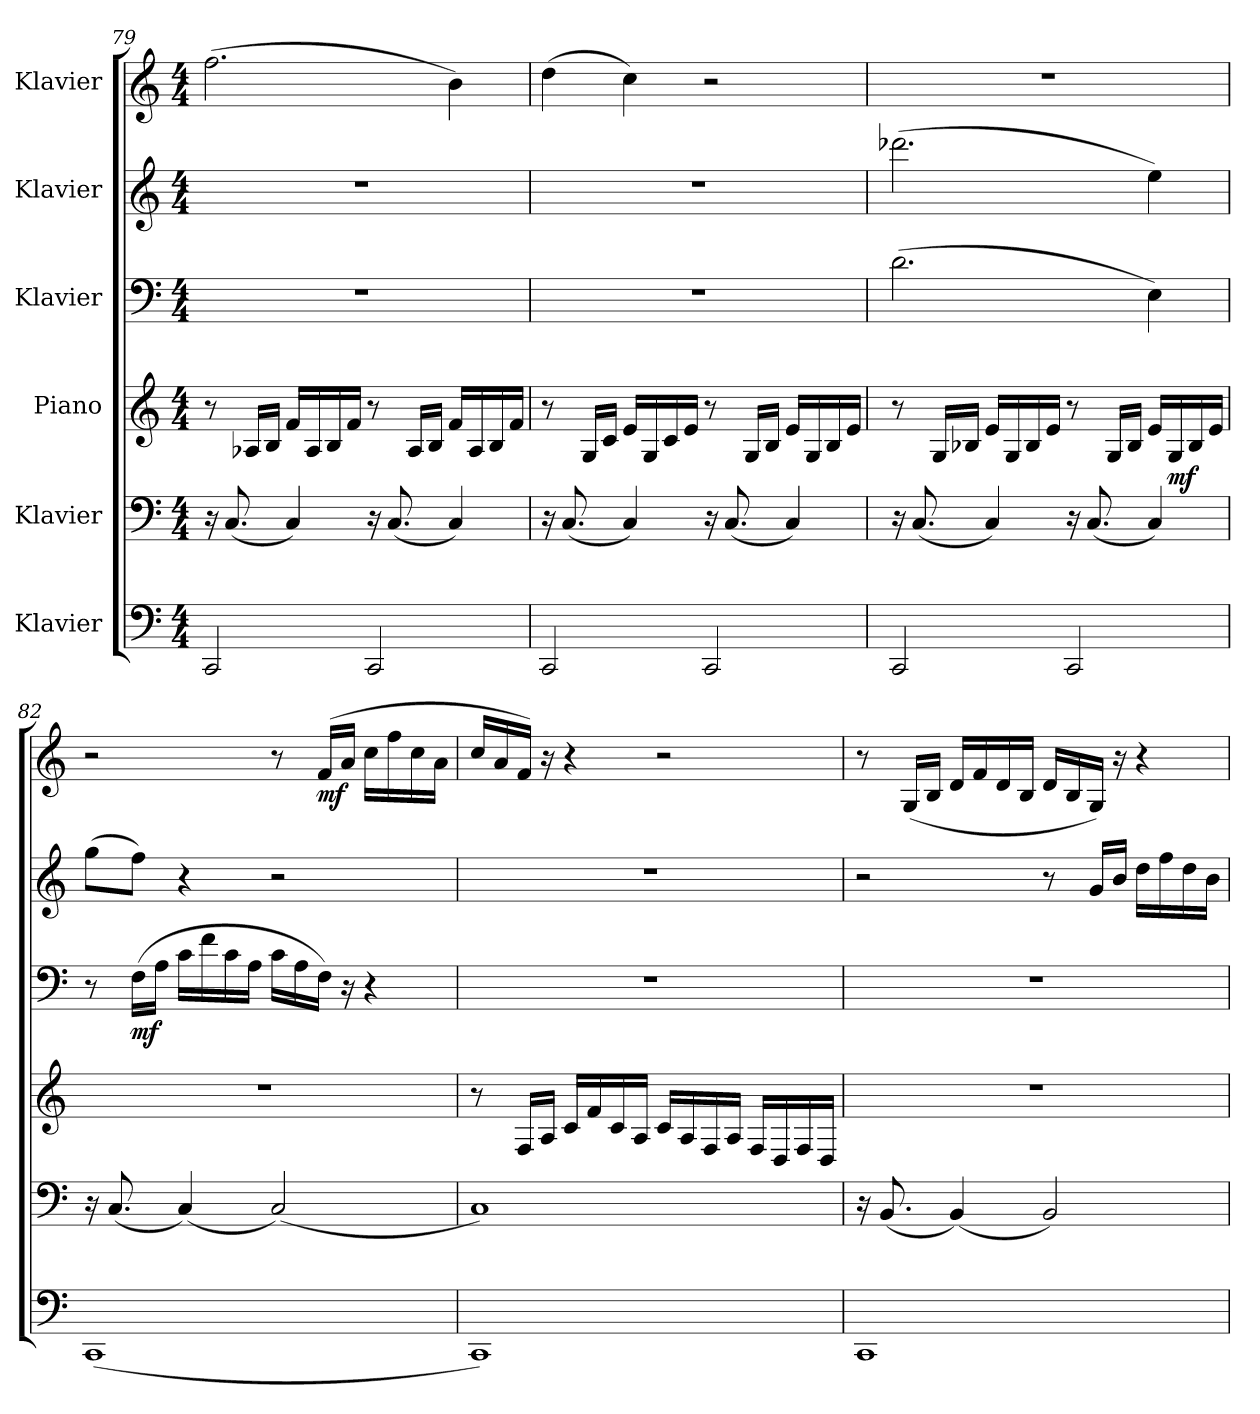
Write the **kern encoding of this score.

**kern	**kern	**kern	**dynam	**kern	**dynam	**kern	**kern	**dynam
*part6	*part5	*part4	*part4	*part3	*part3	*part2	*part1	*part1
*staff6	*staff5	*staff4	*staff4	*staff3	*staff3	*staff2	*staff1	*staff1
*I"Klavier	*I"Klavier	*I"Piano	*	*I"Klavier	*	*I"Klavier	*I"Klavier	*
*clefF4	*clefF4	*clefG2	*	*clefF4	*	*clefG2	*clefG2	*
*k[]	*k[]	*k[]	*	*k[]	*	*k[]	*k[]	*
*M4/4	*M4/4	*M4/4	*	*M4/4	*	*M4/4	*M4/4	*
=79	=79	=79	=79	=79	=79	=79	=79	=79
2CC/	16r	8r	.	1r	.	1r	(2.ff\	.
.	(8.C/	.	.	.	.	.	.	.
.	.	16A-X/LL	.	.	.	.	.	.
.	.	16B/JJ	.	.	.	.	.	.
.	4C/)	16f/LL	.	.	.	.	.	.
.	.	16A-/	.	.	.	.	.	.
.	.	16B/	.	.	.	.	.	.
.	.	16f/JJ	.	.	.	.	.	.
2CC/	16r	8r	.	.	.	.	.	.
.	(8.C/	.	.	.	.	.	.	.
.	.	16A-/LL	.	.	.	.	.	.
.	.	16B/JJ	.	.	.	.	.	.
.	4C/)	16f/LL	.	.	.	.	4b\)	.
.	.	16A-/	.	.	.	.	.	.
.	.	16B/	.	.	.	.	.	.
.	.	16f/JJ	.	.	.	.	.	.
!!LO:LB:g=z
=80	=80	=80	=80	=80	=80	=80	=80	=80
2CC/	16r	8r	.	1r	.	1r	(4dd\	.
.	(8.C/	.	.	.	.	.	.	.
.	.	16G/LL	.	.	.	.	.	.
.	.	16c/JJ	.	.	.	.	.	.
.	4C/)	16e/LL	.	.	.	.	4cc\)	.
.	.	16G/	.	.	.	.	.	.
.	.	16c/	.	.	.	.	.	.
.	.	16e/JJ	.	.	.	.	.	.
2CC/	16r	8r	.	.	.	.	2r	.
.	(8.C/	.	.	.	.	.	.	.
.	.	16G/LL	.	.	.	.	.	.
.	.	16B/JJ	.	.	.	.	.	.
.	4C/)	16e/LL	.	.	.	.	.	.
.	.	16G/	.	.	.	.	.	.
.	.	16B/	.	.	.	.	.	.
.	.	16e/JJ	.	.	.	.	.	.
=81	=81	=81	=81	=81	=81	=81	=81	=81
2CC/	16r	8r	.	(2.d\	.	(2.ddd-X\	1r	.
.	(8.C/	.	.	.	.	.	.	.
.	.	16G/LL	.	.	.	.	.	.
.	.	16B-X/JJ	.	.	.	.	.	.
.	4C/)	16e/LL	.	.	.	.	.	.
.	.	16G/	.	.	.	.	.	.
.	.	16B-/	.	.	.	.	.	.
.	.	16e/JJ	.	.	.	.	.	.
2CC/	16r	8r	.	.	.	.	.	.
.	(8.C/	.	.	.	.	.	.	.
.	.	16G/LL	.	.	.	.	.	.
.	.	16B-/JJ	.	.	.	.	.	.
.	4C/)	16e/LL	.	4E\)	.	4ee\)	.	.
!	!	!	!LO:DY:b	!	!	!	!	!
.	.	16G/	mf	.	.	.	.	.
.	.	16B-/	.	.	.	.	.	.
.	.	16e/JJ	.	.	.	.	.	.
!!LO:PB:g=z
=82	=82	=82	=82	=82	=82	=82	=82	=82
(1CC	16r	1r	.	8r	.	(8gg\L	2r	.
.	(8.C/	.	.	.	.	.	.	.
!	!	!	!	!	!LO:DY:b	!	!	!
.	.	.	.	(16F\LL	mf	8ff\J)	.	.
.	.	.	.	16A\JJ	.	.	.	.
.	(4C/)	.	.	16c\LL	.	4r	.	.
.	.	.	.	16f\	.	.	.	.
.	.	.	.	16c\	.	.	.	.
.	.	.	.	16A\JJ	.	.	.	.
.	(2C/)	.	.	16c\LL	.	2r	8r	.
.	.	.	.	16A\	.	.	.	.
!	!	!	!	!	!	!	!	!LO:DY:b
.	.	.	.	16F\JJ)	.	.	(16f/LL	mf
.	.	.	.	16r	.	.	16a/JJ	.
.	.	.	.	4r	.	.	16cc\LL	.
.	.	.	.	.	.	.	16ff\	.
.	.	.	.	.	.	.	16cc\	.
.	.	.	.	.	.	.	16a\JJ	.
=83	=83	=83	=83	=83	=83	=83	=83	=83
1CC)	1C)	8r	.	1r	.	1r	16cc/LL	.
.	.	.	.	.	.	.	16a/	.
.	.	16F/LL	.	.	.	.	16f/JJ)	.
.	.	16A/JJ	.	.	.	.	16r	.
.	.	16c/LL	.	.	.	.	4r	.
.	.	16f/	.	.	.	.	.	.
.	.	16c/	.	.	.	.	.	.
.	.	16A/JJ	.	.	.	.	.	.
.	.	16c/LL	.	.	.	.	2r	.
.	.	16A/	.	.	.	.	.	.
.	.	16F/	.	.	.	.	.	.
.	.	16A/JJ	.	.	.	.	.	.
.	.	16F/LL	.	.	.	.	.	.
.	.	16D/	.	.	.	.	.	.
.	.	16F/	.	.	.	.	.	.
.	.	16D/JJ	.	.	.	.	.	.
!!LO:LB:g=z
=84	=84	=84	=84	=84	=84	=84	=84	=84
1CC	16r	1r	.	1r	.	2r	8r	.
.	(8.BB/	.	.	.	.	.	.	.
.	.	.	.	.	.	.	(16G/LL	.
.	.	.	.	.	.	.	16B/JJ	.
.	(4BB/)	.	.	.	.	.	16d/LL	.
.	.	.	.	.	.	.	16f/	.
.	.	.	.	.	.	.	16d/	.
.	.	.	.	.	.	.	16B/JJ	.
.	2BB/)	.	.	.	.	8r	16d/LL	.
.	.	.	.	.	.	.	16B/	.
.	.	.	.	.	.	16g/LL	16G/JJ)	.
.	.	.	.	.	.	16b/JJ	16r	.
.	.	.	.	.	.	16dd\LL	4r	.
.	.	.	.	.	.	16ff\	.	.
.	.	.	.	.	.	16dd\	.	.
.	.	.	.	.	.	16b\JJ	.	.
=	=	=	=	=	=	=	=	=
*-	*-	*-	*-	*-	*-	*-	*-	*-
